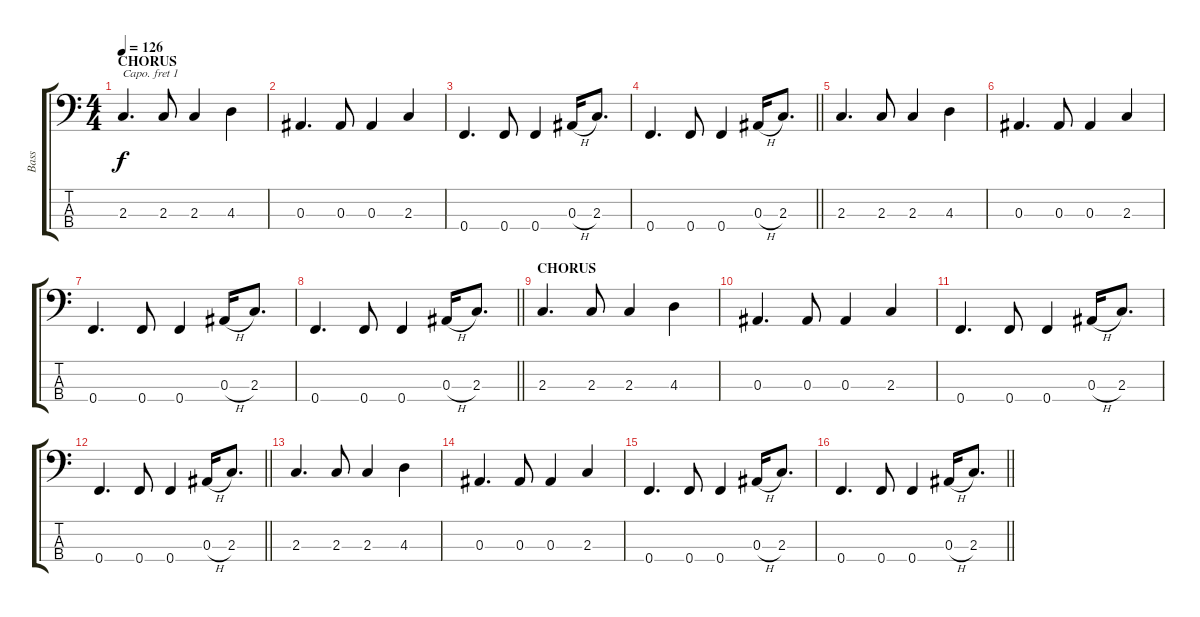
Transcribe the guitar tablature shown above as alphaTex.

\track ("Bass" "Bass") {instrument electricbassfinger}
\staff {score tabs}
\capo 1
\tuning (G2 D2 A1 E1) {hide}
\ts (4 4)
\section ("" "CHORUS")
\tempo 126
\clef f4
\ks c
2.3.4{d dy f} 2.3.8 2.3.4 4.3.4 |
0.3.4{d} 0.3.8 0.3.4 2.3.4 |
0.4.4{d} 0.4.8 0.4.4 0.3{h}.16 2.3.8{d} |
\barLineRight lightlight
0.4.4{d} 0.4.8 0.4.4 0.3{h}.16 2.3.8{d} |
2.3.4{d} 2.3.8 2.3.4 4.3.4 |
0.3.4{d} 0.3.8 0.3.4 2.3.4 |
0.4.4{d} 0.4.8 0.4.4 0.3{h}.16 2.3.8{d} |
\barLineRight lightlight
0.4.4{d} 0.4.8 0.4.4 0.3{h}.16 2.3.8{d} |
\section ("" "CHORUS")
2.3.4{d} 2.3.8 2.3.4 4.3.4 |
0.3.4{d} 0.3.8 0.3.4 2.3.4 |
0.4.4{d} 0.4.8 0.4.4 0.3{h}.16 2.3.8{d} |
\barLineRight lightlight
0.4.4{d} 0.4.8 0.4.4 0.3{h}.16 2.3.8{d} |
2.3.4{d} 2.3.8 2.3.4 4.3.4 |
0.3.4{d} 0.3.8 0.3.4 2.3.4 |
0.4.4{d} 0.4.8 0.4.4 0.3{h}.16 2.3.8{d} |
\barLineRight lightlight
0.4.4{d} 0.4.8 0.4.4 0.3{h}.16 2.3.8{d}
